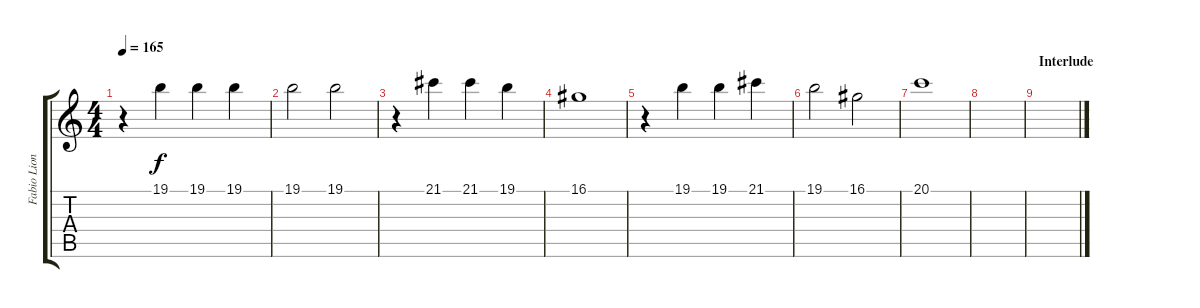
\track ("Fabio Lione (Bck vocals)" "Fabio Lion") {instrument lead6voice}
\staff {score tabs}
\tuning (E4 B3 G3 D3 A2 E2) {hide}
\ts (4 4)
\tempo 165
\clef g2
\ks c
r.4{dy f} 19.1.4 19.1.4 19.1.4 |
19.1.2 19.1.2 |
r.4 21.1.4 21.1.4 19.1.4 |
16.1.1 |
r.4 19.1.4 19.1.4 21.1.4 |
19.1.2 16.1.2 |
20.1.1 |
|
\section ("" "Interlude")
